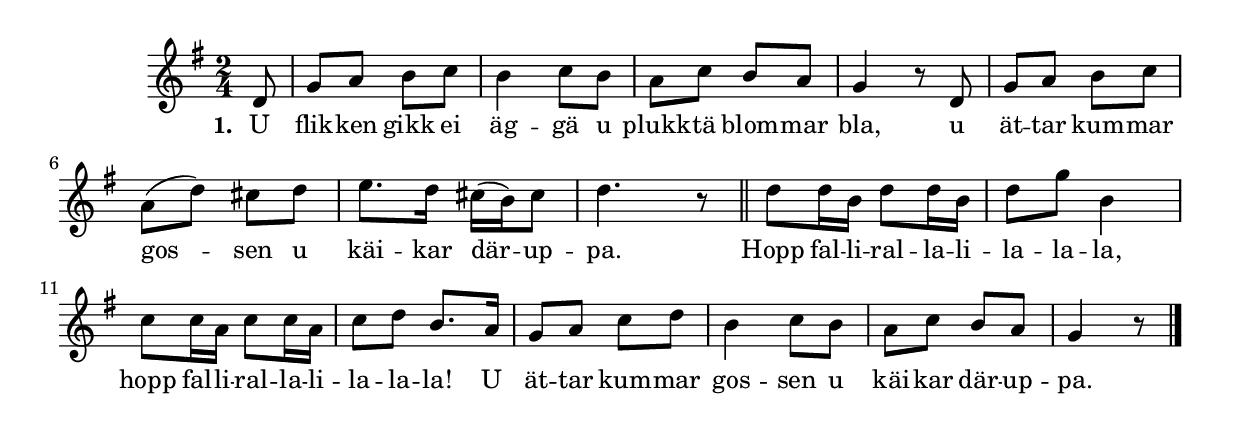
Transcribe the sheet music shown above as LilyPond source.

{
\time 2/4
\key g \major

 \partial 8
 d'8  | 
 g' a' b' c''  | 
 b'4 c''8 b'  | 
 a' c'' b' a'  | 
 g'4 r8 d'  | 
 g' a' b' c''  | 
 a'-( d''-) cis'' d''  | 
 e''8. d''16 cis''-( b'-) cis''8  | 
 d''4. r8 \bar "||" |
 d'' d''16 b' d''8 d''16 b'  | 
 d''8 g'' b'4  | 
 c''8 c''16 a' c''8 c''16 a'  | 
 c''8 d'' b'8. a'16  | 
 g'8 a' c'' d''  | 
 b'4 c''8 b'  | 
 a' c'' b' a'  | 
 g'4 r8 \bar "|."
 }
 \addlyrics {
     \set stanza = #"1. "
     U flik -- ken gikk ei äg -- gä u plukk -- tä blom -- mar bla, u
     ät -- tar kum -- mar gos --  -- sen u käi -- kar där --  -- up -- pa.
     Hopp fal -- li -- ral -- la -- li -- la -- la -- la, hopp fal -- li -- ral -- la -- li -- la -- la -- la! U
     ät -- tar kum -- mar gos -- sen u käi -- kar där -- up -- pa.
}
